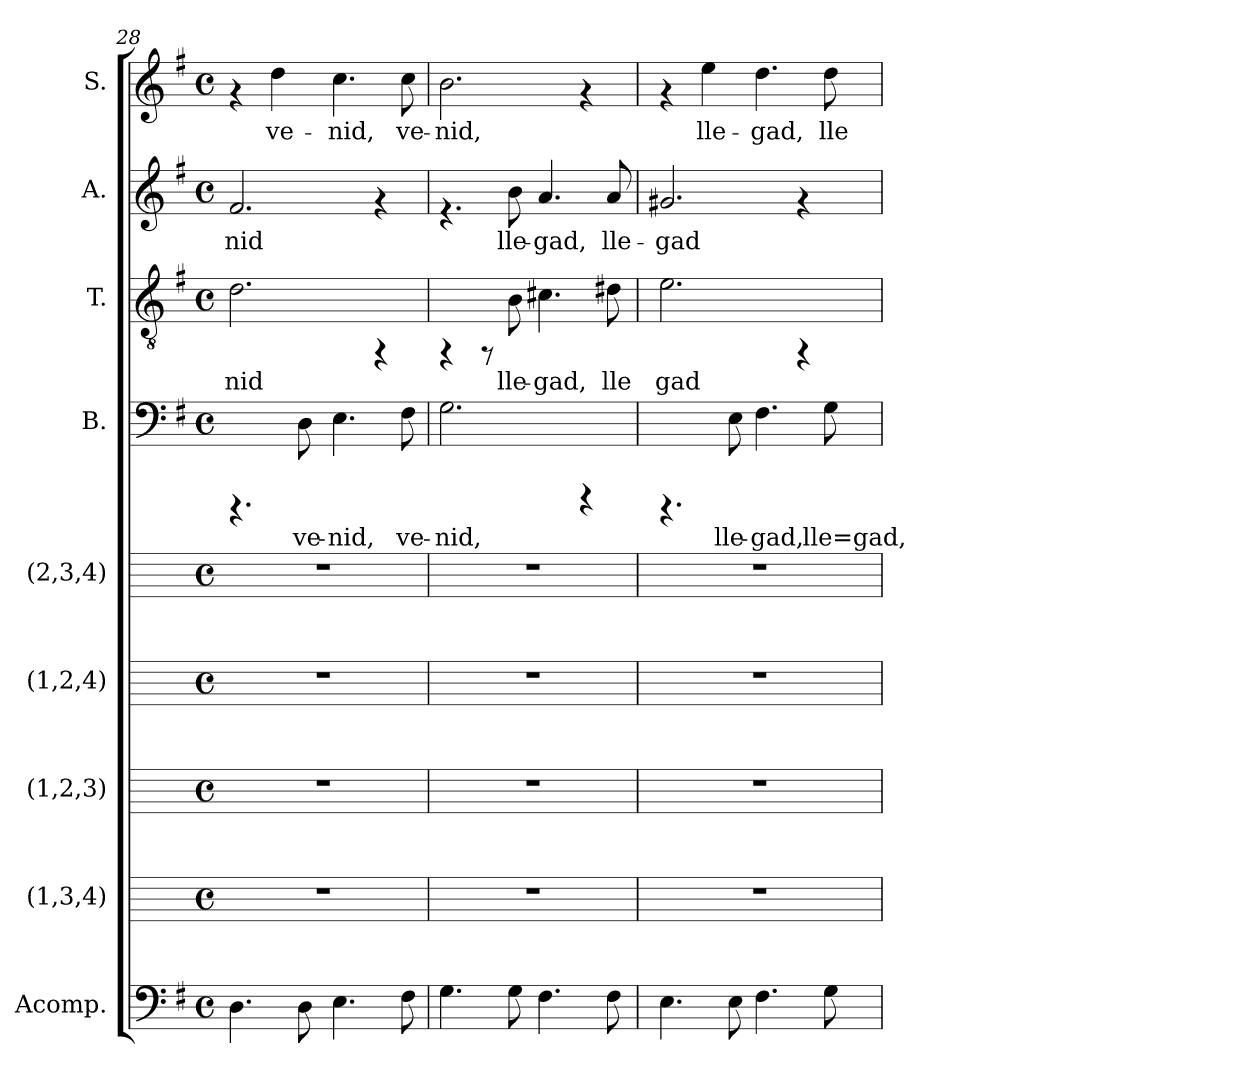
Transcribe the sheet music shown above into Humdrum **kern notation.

**kern	**kern	**kern	**kern	**kern	**kern	**text	**kern	**text	**kern	**text	**kern	**text
*part9	*part8	*part7	*part6	*part5	*part4	*part4	*part3	*part3	*part2	*part2	*part1	*part1
*staff9	*staff8	*staff7	*staff6	*staff5	*staff4	*staff4	*staff3	*staff3	*staff2	*staff2	*staff1	*staff1
*I"Acomp.	*I"(1,3,4)	*I"(1,2,3)	*I"(1,2,4)	*I"(2,3,4)	*I"B.	*	*I"T.	*	*I"A.	*	*I"S.	*
*I'Acomp.	*	*	*	*	*I'B. (2ª)	*	*I'T. (4ª)	*	*I'A. (3ª)	*	*I'S. (1ª)	*
*clefF4	*	*	*	*	*clefF4	*	*clefGv2	*	*clefG2	*	*clefG2	*
*k[f#]	*k[]	*k[]	*k[]	*k[]	*k[f#]	*	*k[f#]	*	*k[f#]	*	*k[f#]	*
*G:	*C:	*C:	*C:	*C:	*G:	*	*G:	*	*G:	*	*G:	*
*M4/4	*M4/4	*M4/4	*M4/4	*M4/4	*M4/4	*	*M4/4	*	*M4/4	*	*M4/4	*
*met(c)	*met(c)	*met(c)	*met(c)	*met(c)	*met(c)	*	*met(c)	*	*met(c)	*	*met(c)	*
=28	=28	=28	=28	=28	=28	=28	=28	=28	=28	=28	=28	=28
!	!	!	!	!	!	!	!	!LO:LY:b:cj	!	!LO:LY:b:cj	!	!
4.D\	1r	1r	1r	1r	4.rCCC	.	2.d\	-nid	2.f#/	-nid	4rf	.
!	!	!	!	!	!	!	!	!	!	!	!	!LO:LY:b:cj
.	.	.	.	.	.	.	.	.	.	.	4dd\	ve-
!	!	!	!	!	!	!LO:LY:b:cj	!	!	!	!	!	!
8D\	.	.	.	.	8D\	ve-	.	.	.	.	.	.
!	!	!	!	!	!	!LO:LY:b:cj	!	!	!	!	!	!LO:LY:b:cj
4.E\	.	.	.	.	4.E\	-nid,	.	.	.	.	4.cc\	-nid,
.	.	.	.	.	.	.	4rFF	.	4rf	.	.	.
!	!	!	!	!	!	!LO:LY:b:cj	!	!	!	!	!	!LO:LY:b:cj
8F#\	.	.	.	.	8F#\	ve-	.	.	.	.	8cc\	ve-
!!LO:PB:g=z
=29	=29	=29	=29	=29	=29	=29	=29	=29	=29	=29	=29	=29
!	!	!	!	!	!	!LO:LY:b:cj	!	!	!	!	!	!LO:LY:b:cj
4.G\	1r	1r	1r	1r	2.G\	-nid,	4rFF	.	4.rf	.	2.b\	-nid,
.	.	.	.	.	.	.	8rFF	.	.	.	.	.
!	!	!	!	!	!	!	!	!LO:LY:b:cj	!	!LO:LY:b:cj	!	!
8G\	.	.	.	.	.	.	8B\	lle-	8b\	lle-	.	.
!	!	!	!	!	!	!	!	!LO:LY:b:cj	!	!LO:LY:b:cj	!	!
4.F#\	.	.	.	.	.	.	4.c#X\	-gad,	4.a/	-gad,	.	.
.	.	.	.	.	4rCCC	.	.	.	.	.	4rf	.
!	!	!	!	!	!	!	!	!LO:LY:b:cj	!	!LO:LY:b:cj	!	!
8F#\	.	.	.	.	.	.	8d#X\	lle	8a/	lle-	.	.
=30	=30	=30	=30	=30	=30	=30	=30	=30	=30	=30	=30	=30
!	!	!	!	!	!	!	!	!LO:LY:b:cj	!	!LO:LY:b:cj	!	!
4.E\	1r	1r	1r	1r	4.rCCC	.	2.e\	gad	2.g#X/	-gad	4rf	.
!	!	!	!	!	!	!	!	!	!	!	!	!LO:LY:b:cj
.	.	.	.	.	.	.	.	.	.	.	4ee\	lle-
!	!	!	!	!	!	!LO:LY:b:cj	!	!	!	!	!	!
8E\	.	.	.	.	8E\	lle-	.	.	.	.	.	.
!	!	!	!	!	!	!LO:LY:b:cj	!	!	!	!	!	!LO:LY:b:cj
4.F#\	.	.	.	.	4.F#\	-gad,	.	.	.	.	4.dd\	-gad,
.	.	.	.	.	.	.	4rFF	.	4rf	.	.	.
!	!	!	!	!	!	!LO:LY:b:cj	!	!	!	!	!	!LO:LY:b:cj
8G\	.	.	.	.	8G\	lle=gad,	.	.	.	.	8dd\	lle-
=	=	=	=	=	=	=	=	=	=	=	=	=
*-	*-	*-	*-	*-	*-	*-	*-	*-	*-	*-	*-	*-
